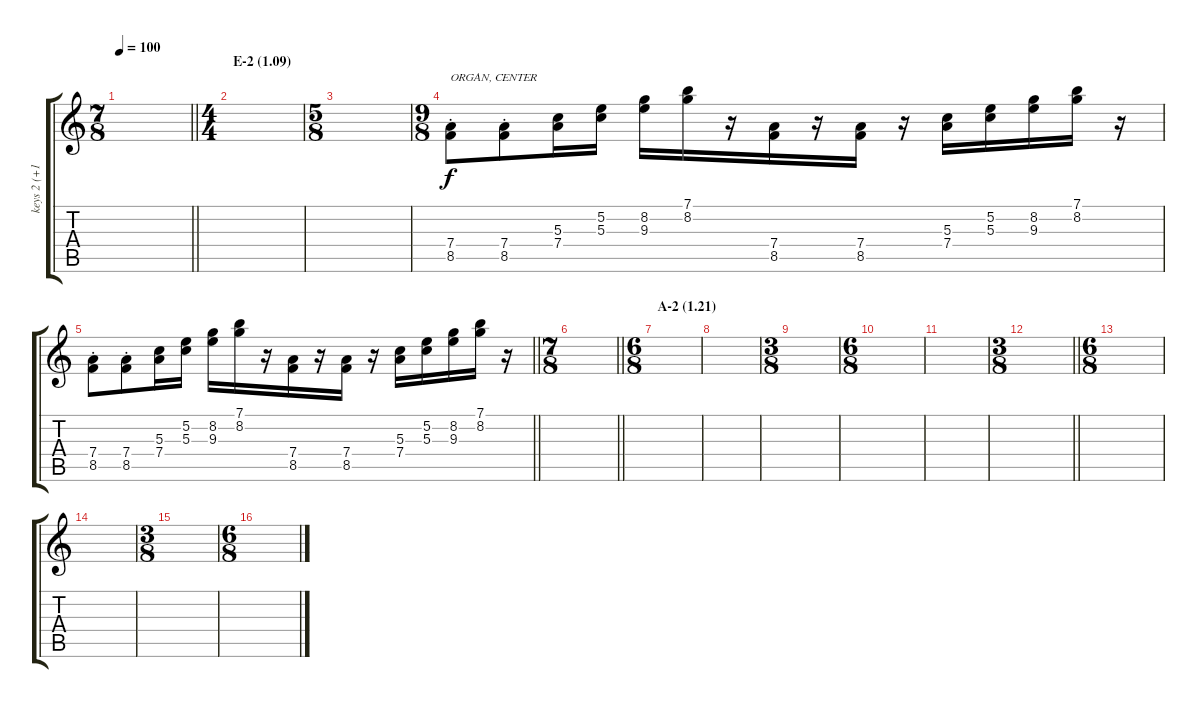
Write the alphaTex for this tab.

\track ("keys 2 (+12)" "keys 2 (+1") {instrument percussiveorgan}
\staff {score tabs}
\tuning (E5 B4 G4 D4 A3 E3) {hide}
\ts (7 8)
\tempo 100
\clef g2
\barLineRight lightlight
\ks c
|
\ts (4 4)
\section ("" "E-2 (1.09)")
|
\ts (5 8)
|
\ts (9 8)
(7.4{st} 8.5{st}).8{txt "ORGAN, CENTER" balance 8 instrument percussiveorgan} (7.4{st} 8.5{st}).8 (5.3 7.4).16 (5.2 5.3).16 (8.2 9.3).16 (7.1 8.2).16 r.16 (7.4 8.5).16 r.16 (7.4 8.5).16 r.16 (5.3 7.4).16 (5.2 5.3).16 (8.2 9.3).16 (7.1 8.2).16 r.16 |
\barLineRight lightlight
(7.4{st} 8.5{st}).8 (7.4{st} 8.5{st}).8 (5.3 7.4).16 (5.2 5.3).16 (8.2 9.3).16 (7.1 8.2).16 r.16 (7.4 8.5).16 r.16 (7.4 8.5).16 r.16 (5.3 7.4).16 (5.2 5.3).16 (8.2 9.3).16 (7.1 8.2).16 r.16 |
\ts (7 8)
\barLineRight lightlight
|
\ts (6 8)
\section ("" "A-2 (1.21)")
|
|
\ts (3 8)
|
\ts (6 8)
|
|
\ts (3 8)
\barLineRight lightlight
|
\ts (6 8)
|
|
\ts (3 8)
|
\ts (6 8)
